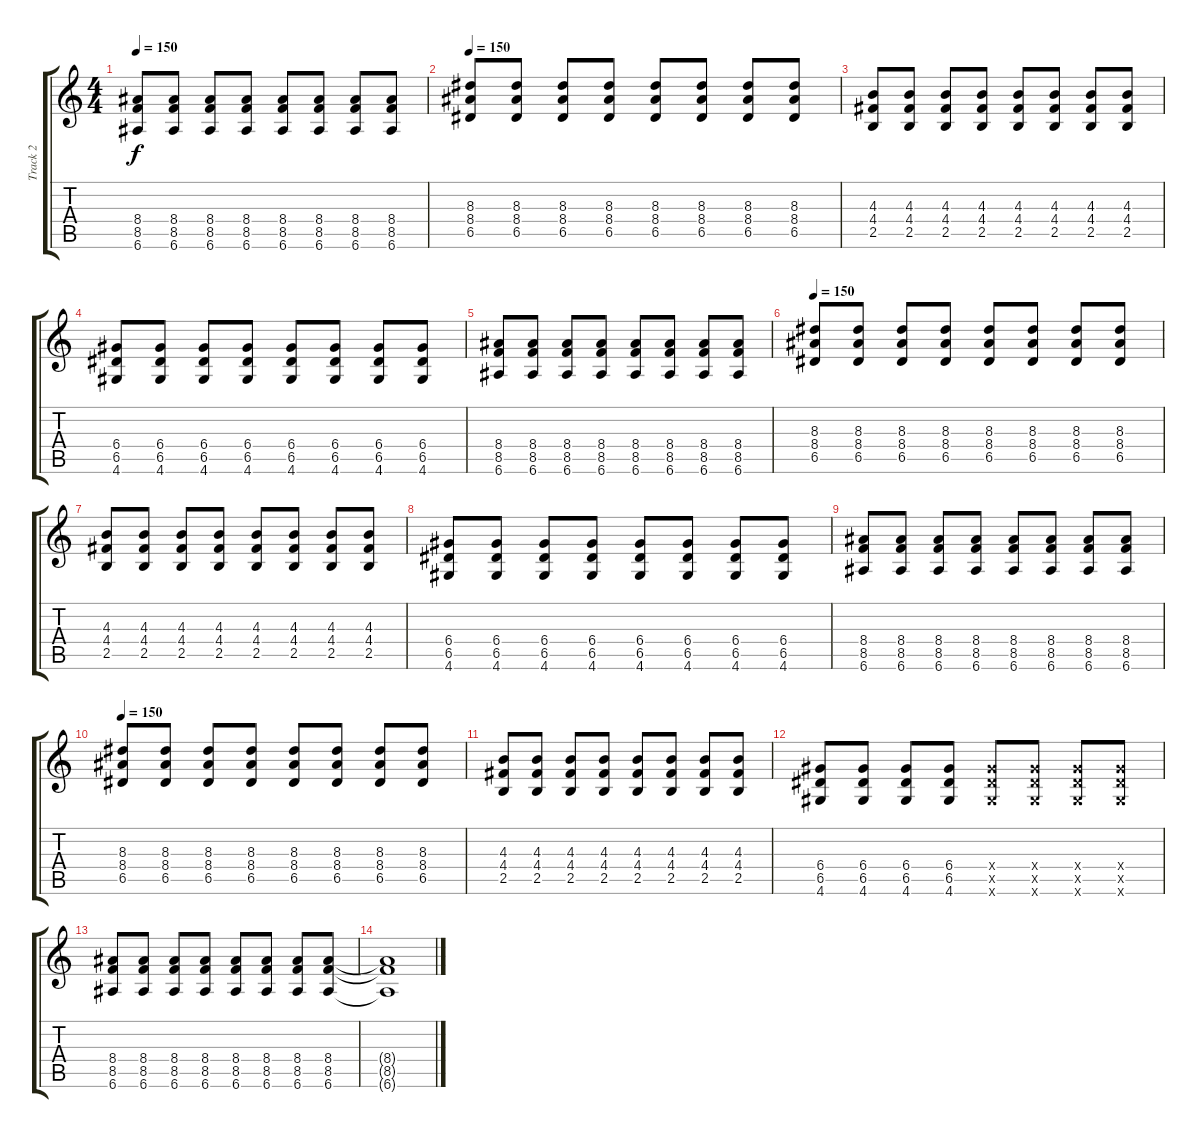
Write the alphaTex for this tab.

\track ("Track 2" "Track 2") {instrument distortionguitar}
\staff {score tabs}
\tuning (E4 B3 G3 D3 A2 E2) {hide}
\ts (4 4)
\tempo 150
\clef g2
\ks c
(8.4 8.5 6.6).8{dy f} (8.4 8.5 6.6).8 (8.4 8.5 6.6).8 (8.4 8.5 6.6).8 (8.4 8.5 6.6).8 (8.4 8.5 6.6).8 (8.4 8.5 6.6).8 (8.4 8.5 6.6).8 |
\tempo 150
(8.3 8.4 6.5).8 (8.3 8.4 6.5).8 (8.3 8.4 6.5).8 (8.3 8.4 6.5).8 (8.3 8.4 6.5).8 (8.3 8.4 6.5).8 (8.3 8.4 6.5).8 (8.3 8.4 6.5).8 |
(4.3 4.4 2.5).8 (4.3 4.4 2.5).8 (4.3 4.4 2.5).8 (4.3 4.4 2.5).8 (4.3 4.4 2.5).8 (4.3 4.4 2.5).8 (4.3 4.4 2.5).8 (4.3 4.4 2.5).8 |
(6.4 6.5 4.6).8 (6.4 6.5 4.6).8 (6.4 6.5 4.6).8 (6.4 6.5 4.6).8 (6.4 6.5 4.6).8 (6.4 6.5 4.6).8 (6.4 6.5 4.6).8 (6.4 6.5 4.6).8 |
(8.4 8.5 6.6).8 (8.4 8.5 6.6).8 (8.4 8.5 6.6).8 (8.4 8.5 6.6).8 (8.4 8.5 6.6).8 (8.4 8.5 6.6).8 (8.4 8.5 6.6).8 (8.4 8.5 6.6).8 |
\tempo 150
(8.3 8.4 6.5).8 (8.3 8.4 6.5).8 (8.3 8.4 6.5).8 (8.3 8.4 6.5).8 (8.3 8.4 6.5).8 (8.3 8.4 6.5).8 (8.3 8.4 6.5).8 (8.3 8.4 6.5).8 |
(4.3 4.4 2.5).8 (4.3 4.4 2.5).8 (4.3 4.4 2.5).8 (4.3 4.4 2.5).8 (4.3 4.4 2.5).8 (4.3 4.4 2.5).8 (4.3 4.4 2.5).8 (4.3 4.4 2.5).8 |
(6.4 6.5 4.6).8 (6.4 6.5 4.6).8 (6.4 6.5 4.6).8 (6.4 6.5 4.6).8 (6.4 6.5 4.6).8 (6.4 6.5 4.6).8 (6.4 6.5 4.6).8 (6.4 6.5 4.6).8 |
(8.4 8.5 6.6).8 (8.4 8.5 6.6).8 (8.4 8.5 6.6).8 (8.4 8.5 6.6).8 (8.4 8.5 6.6).8 (8.4 8.5 6.6).8 (8.4 8.5 6.6).8 (8.4 8.5 6.6).8 |
\tempo 150
(8.3 8.4 6.5).8 (8.3 8.4 6.5).8 (8.3 8.4 6.5).8 (8.3 8.4 6.5).8 (8.3 8.4 6.5).8 (8.3 8.4 6.5).8 (8.3 8.4 6.5).8 (8.3 8.4 6.5).8 |
(4.3 4.4 2.5).8 (4.3 4.4 2.5).8 (4.3 4.4 2.5).8 (4.3 4.4 2.5).8 (4.3 4.4 2.5).8 (4.3 4.4 2.5).8 (4.3 4.4 2.5).8 (4.3 4.4 2.5).8 |
(6.4 6.5 4.6).8 (6.4 6.5 4.6).8 (6.4 6.5 4.6).8 (6.4 6.5 4.6).8 (6.4{x} 6.5{x} 4.6{x}).8 (6.4{x} 6.5{x} 4.6{x}).8 (6.4{x} 6.5{x} 4.6{x}).8 (6.4{x} 6.5{x} 4.6{x}).8 |
(8.4 8.5 6.6).8 (8.4 8.5 6.6).8 (8.4 8.5 6.6).8 (8.4 8.5 6.6).8 (8.4 8.5 6.6).8 (8.4 8.5 6.6).8 (8.4 8.5 6.6).8 (8.4 8.5 6.6).8 |
(8.4{t} 8.5{t} 6.6{t}).1
